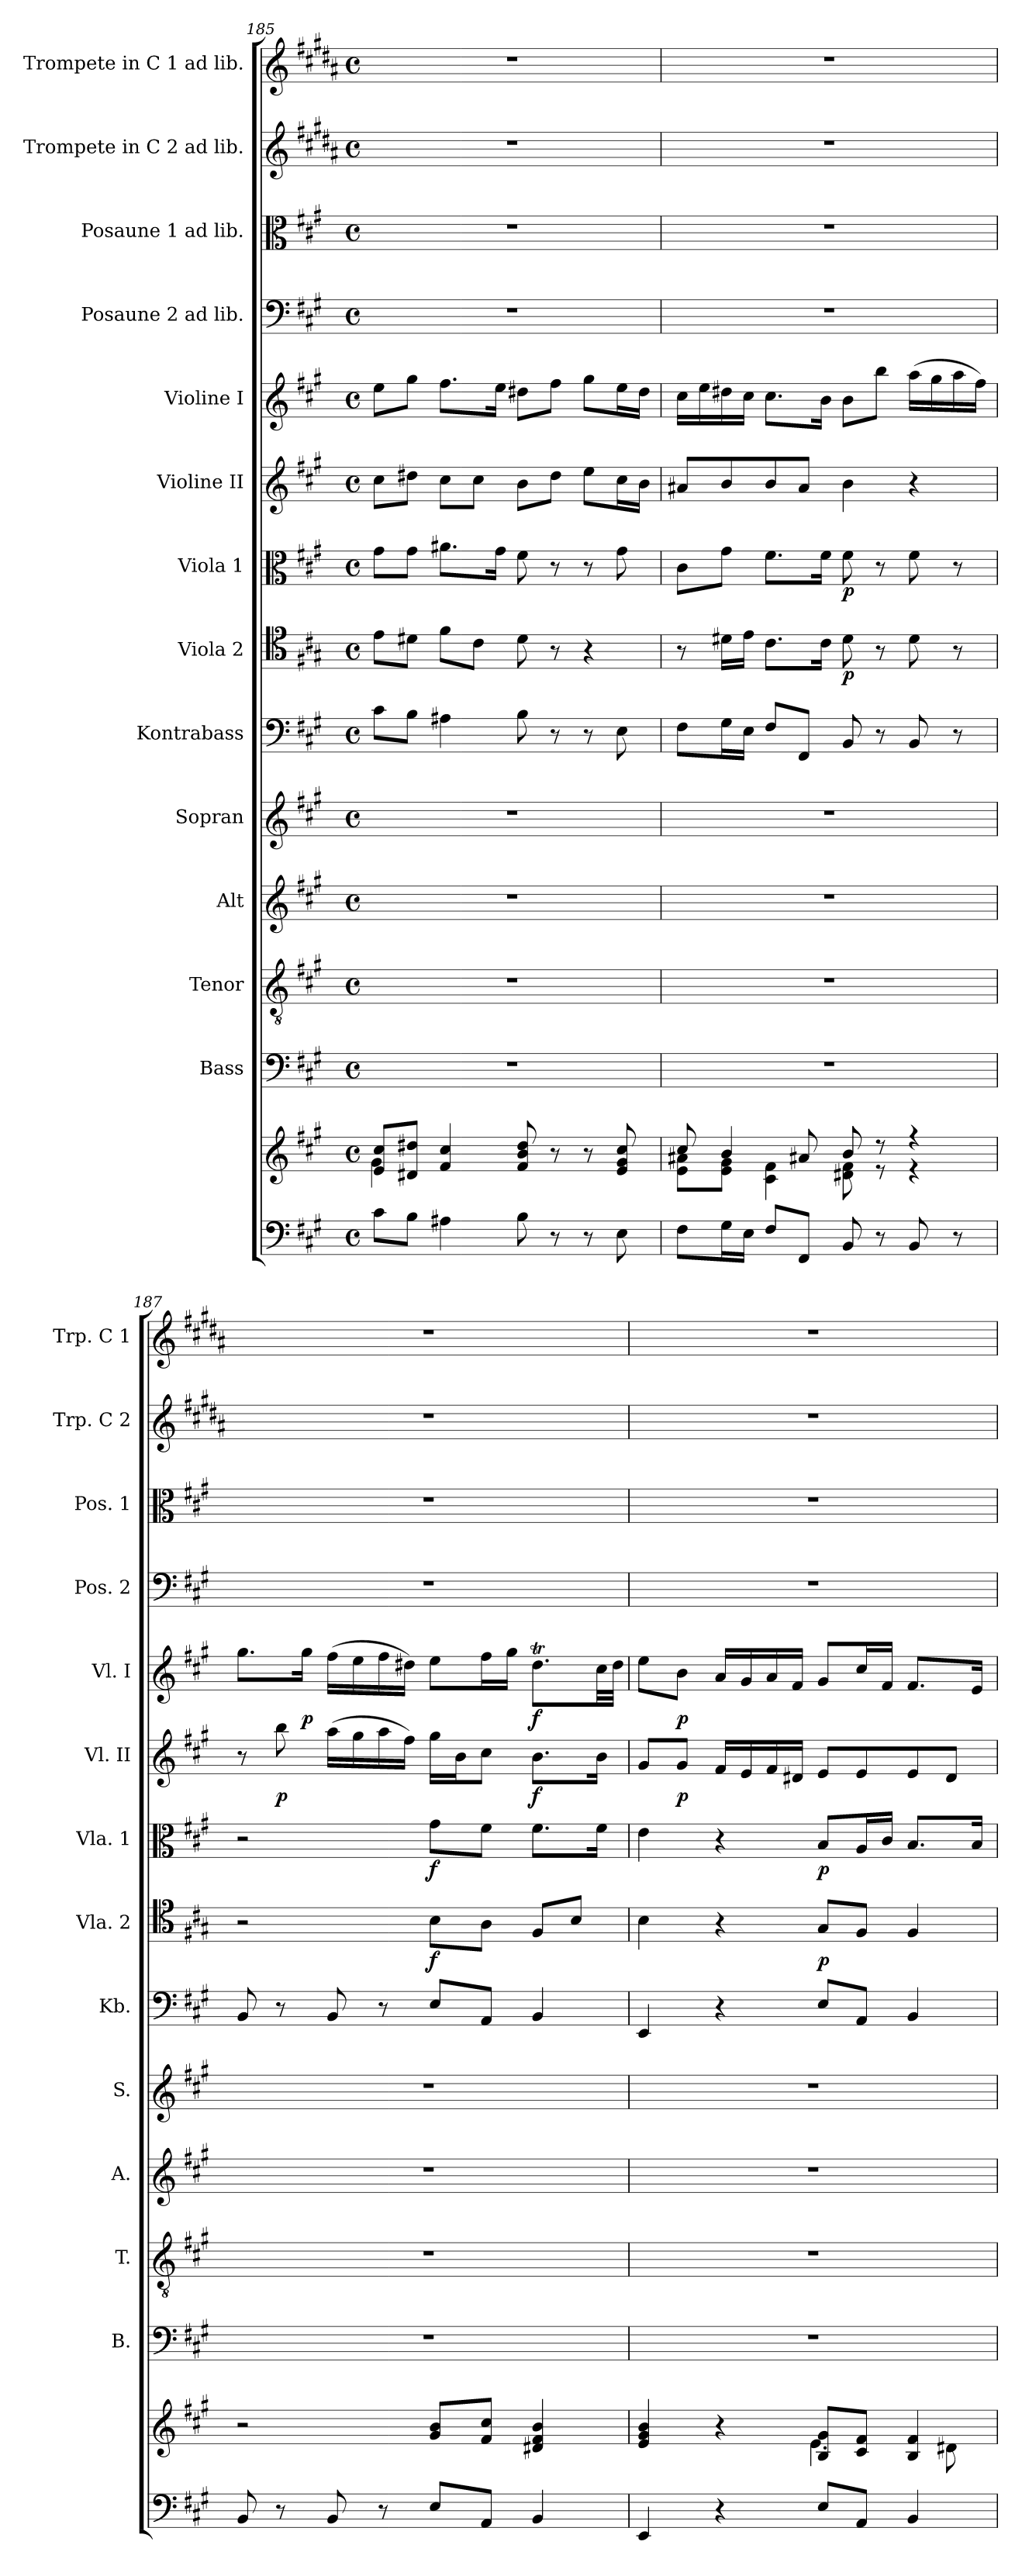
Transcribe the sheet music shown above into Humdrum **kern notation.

**kern	**kern	**kern	**kern	**kern	**kern	**kern	**kern	**dynam	**kern	**dynam	**kern	**dynam	**kern	**dynam	**kern	**kern	**kern	**kern
*part14	*part14	*part13	*part12	*part11	*part10	*part9	*part8	*part8	*part7	*part7	*part6	*part6	*part5	*part5	*part4	*part3	*part2	*part1
*staff15	*staff14	*staff13	*staff12	*staff11	*staff10	*staff9	*staff8	*staff8	*staff7	*staff7	*staff6	*staff6	*staff5	*staff5	*staff4	*staff3	*staff2	*staff1
*	*	*I"Bass	*I"Tenor	*I"Alt	*I"Sopran	*I"Kontrabass	*I"Viola 2	*	*I"Viola 1	*	*I"Violine II	*	*I"Violine I	*	*I"Posaune 2 ad lib.	*I"Posaune 1 ad lib.	*I"Trompete in C 2 ad lib.	*I"Trompete in C 1 ad lib.
*	*	*I'B.	*I'T.	*I'A.	*I'S.	*I'Kb.	*I'Vla. 2	*	*I'Vla. 1	*	*I'Vl. II	*	*I'Vl. I	*	*I'Pos. 2	*I'Pos. 1	*I'Trp. C 2	*I'Trp. C 1
*clefF4	*clefG2	*clefF4	*clefGv2	*clefG2	*clefG2	*clefF4	*clefC4	*	*clefC3	*	*clefG2	*	*clefG2	*	*clefF4	*clefC3	*clefG2	*clefG2
*	*	*	*	*	*	*ITrd7c12	*	*	*	*	*	*	*	*	*	*	*ITrd1c2	*ITrd1c2
*k[f#c#g#]	*k[f#c#g#]	*k[f#c#g#]	*k[f#c#g#]	*k[f#c#g#]	*k[f#c#g#]	*k[f#c#g#]	*k[f#c#g#]	*	*k[f#c#g#]	*	*k[f#c#g#]	*	*k[f#c#g#]	*	*k[f#c#g#]	*k[f#c#g#]	*k[f#c#g#]	*k[f#c#g#]
*A:	*A:	*A:	*A:	*A:	*A:	*A:	*A:	*	*A:	*	*A:	*	*A:	*	*A:	*A:	*A:	*A:
*M4/4	*M4/4	*M4/4	*M4/4	*M4/4	*M4/4	*M4/4	*M4/4	*	*M4/4	*	*M4/4	*	*M4/4	*	*M4/4	*M4/4	*M4/4	*M4/4
*met(c)	*met(c)	*met(c)	*met(c)	*met(c)	*met(c)	*met(c)	*met(c)	*	*met(c)	*	*met(c)	*	*met(c)	*	*met(c)	*met(c)	*met(c)	*met(c)
=185	=185	=185	=185	=185	=185	=185	=185	=185	=185	=185	=185	=185	=185	=185	=185	=185	=185	=185
*	*^	*	*	*	*	*	*	*	*	*	*	*	*	*	*	*	*	*
8c#\L	8e/ 8cc#/L	4g#\	1r	1r	1r	1r	8C#\L	8e\L	.	8g#\L	.	8cc#\L	.	8ee\L	.	1r	1r	1r	1r
8B\J	8d#X/ 8dd#X/J	.	.	.	.	.	8BB\J	8d#X\J	.	8g#\J	.	8dd#X\J	.	8gg#\J	.	.	.	.	.
4A#X\	4f#/ 4cc#/	2.ryy	.	.	.	.	4AA#X\	8f#\L	.	8.a#X\L	.	8cc#\L	.	8.ff#\L	.	.	.	.	.
.	.	.	.	.	.	.	.	8c#\J	.	.	.	8cc#\J	.	.	.	.	.	.	.
.	.	.	.	.	.	.	.	.	.	16g#\Jk	.	.	.	16ee\Jk	.	.	.	.	.
8B\	8f#/ 8b/ 8dd#/	.	.	.	.	.	8BB\	8d#\	.	8f#\	.	8b\L	.	8dd#X\L	.	.	.	.	.
8r	8r	.	.	.	.	.	8r	8r	.	8r	.	8dd#\J	.	8ff#\J	.	.	.	.	.
8r	8r	.	.	.	.	.	8r	4r	.	8r	.	8ee\L	.	8gg#\L	.	.	.	.	.
8E\	8e/ 8g#/ 8cc#/	.	.	.	.	.	8EE\	.	.	8g#\	.	16cc#\L	.	16ee\L	.	.	.	.	.
.	.	.	.	.	.	.	.	.	.	.	.	16b\JJ	.	16dd#\JJ	.	.	.	.	.
!!LO:PB:g=z
=186	=186	=186	=186	=186	=186	=186	=186	=186	=186	=186	=186	=186	=186	=186	=186	=186	=186	=186	=186
8F#\L	8cc#/	8e\ 8a#X\L	1r	1r	1r	1r	8FF#\L	8r	.	8c#\L	.	8a#X/L	.	16cc#\LL	.	1r	1r	1r	1r
.	.	.	.	.	.	.	.	.	.	.	.	.	.	16ee\	.	.	.	.	.
16G#\L	4b/	8e\ 8g#\J	.	.	.	.	16GG#\L	16d#X\LL	.	8g#\J	.	8b/	.	16dd#X\	.	.	.	.	.
16E\JJ	.	.	.	.	.	.	16EE\JJ	16e\JJ	.	.	.	.	.	16cc#\JJ	.	.	.	.	.
8F#/L	.	4c#\ 4f#\	.	.	.	.	8FF#/L	8.c#\L	.	8.f#\L	.	8b/	.	8.cc#\L	.	.	.	.	.
8FF#/J	8a#X/	.	.	.	.	.	8FFF#/J	.	.	.	.	8a#/J	.	.	.	.	.	.	.
.	.	.	.	.	.	.	.	16c#\Jk	.	16f#\Jk	.	.	.	16b\Jk	.	.	.	.	.
!	!	!	!	!	!	!	!	!	!LO:DY:b	!	!LO:DY:b	!	!	!	!	!	!	!	!
8BB/	8b/	8d#X\ 8f#\	.	.	.	.	8BBB/	8d#\	p	8f#\	p	4b\	.	8b\L	.	.	.	.	.
8r	8r	8r	.	.	.	.	8r	8r	.	8r	.	.	.	8bb\J	.	.	.	.	.
8BB/	4r	4r	.	.	.	.	8BBB/	8d#\	.	8f#\	.	4r	.	(>16aa\LL	.	.	.	.	.
.	.	.	.	.	.	.	.	.	.	.	.	.	.	16gg#\	.	.	.	.	.
8r	.	.	.	.	.	.	8r	8r	.	8r	.	.	.	16aa\	.	.	.	.	.
.	.	.	.	.	.	.	.	.	.	.	.	.	.	16ff#\JJ)	.	.	.	.	.
*	*v	*v	*	*	*	*	*	*	*	*	*	*	*	*	*	*	*	*	*
=187	=187	=187	=187	=187	=187	=187	=187	=187	=187	=187	=187	=187	=187	=187	=187	=187	=187	=187
8BB/	2r	1r	1r	1r	1r	8BBB/	2r	.	2r	.	8r	.	8.gg#\L	.	1r	1r	1r	1r
!	!	!	!	!	!	!	!	!	!	!	!	!LO:DY:b	!	!	!	!	!	!
8r	.	.	.	.	.	8r	.	.	.	.	8bb\	p	.	.	.	.	.	.
!	!	!	!	!	!	!	!	!	!	!	!	!	!	!LO:DY:b	!	!	!	!
.	.	.	.	.	.	.	.	.	.	.	.	.	16gg#\Jk	p	.	.	.	.
8BB/	.	.	.	.	.	8BBB/	.	.	.	.	(>16aa\LL	.	(>16ff#\LL	.	.	.	.	.
.	.	.	.	.	.	.	.	.	.	.	16gg#\	.	16ee\	.	.	.	.	.
8r	.	.	.	.	.	8r	.	.	.	.	16aa\	.	16ff#\	.	.	.	.	.
.	.	.	.	.	.	.	.	.	.	.	16ff#\JJ)	.	16dd#X\JJ)	.	.	.	.	.
!	!	!	!	!	!	!	!	!LO:DY:b	!	!LO:DY:b	!	!	!	!	!	!	!	!
8E/L	8g#/ 8b/L	.	.	.	.	8EE/L	8B\L	f	8g#\L	f	16gg#\LL	.	8ee\L	.	.	.	.	.
.	.	.	.	.	.	.	.	.	.	.	16b\J	.	.	.	.	.	.	.
8AA/J	8f#/ 8cc#/J	.	.	.	.	8AAA/J	8A\J	.	8f#\J	.	8cc#\J	.	16ff#\L	.	.	.	.	.
.	.	.	.	.	.	.	.	.	.	.	.	.	16gg#\JJ	.	.	.	.	.
!	!	!	!	!	!	!	!	!	!	!	!	!LO:DY:b	!	!LO:DY:b	!	!	!	!
4BB/	4d#X/ 4f#/ 4b/	.	.	.	.	4BBB/	8F#/L	.	8.f#\L	.	8.b\L	f	8.dd#t\L	f	.	.	.	.
.	.	.	.	.	.	.	8B/J	.	.	.	.	.	.	.	.	.	.	.
.	.	.	.	.	.	.	.	.	16f#\Jk	.	16b\Jk	.	32cc#\LL	.	.	.	.	.
.	.	.	.	.	.	.	.	.	.	.	.	.	32dd#\JJJ	.	.	.	.	.
=188	=188	=188	=188	=188	=188	=188	=188	=188	=188	=188	=188	=188	=188	=188	=188	=188	=188	=188
*	*^	*	*	*	*	*	*	*	*	*	*	*	*	*	*	*	*	*
4EE/	4e/ 4g#/ 4b/	2ryy	1r	1r	1r	1r	4EEE/	4B\	.	4e\	.	8g#/L	.	8ee\L	.	1r	1r	1r	1r
!	!	!	!	!	!	!	!	!	!	!	!	!	!LO:DY:b	!	!LO:DY:b	!	!	!	!
.	.	.	.	.	.	.	.	.	.	.	.	8g#/J	p	8b\J	p	.	.	.	.
4r	4r	.	.	.	.	.	4r	4r	.	4r	.	16f#/LL	.	16a/LL	.	.	.	.	.
.	.	.	.	.	.	.	.	.	.	.	.	16e/	.	16g#/	.	.	.	.	.
.	.	.	.	.	.	.	.	.	.	.	.	16f#/	.	16a/	.	.	.	.	.
.	.	.	.	.	.	.	.	.	.	.	.	16d#X/JJ	.	16f#/JJ	.	.	.	.	.
!	!	!	!	!	!	!	!	!	!LO:DY:b	!	!LO:DY:b	!	!	!	!	!	!	!	!
8E/L	8B/ 8g#/L	4.e\	.	.	.	.	8EE/L	8G#/L	p	8B/L	p	8e/L	.	8g#/L	.	.	.	.	.
8AA/J	8c#/ 8f#/J	.	.	.	.	.	8AAA/J	8F#/J	.	16A/L	.	8e/	.	16cc#/L	.	.	.	.	.
.	.	.	.	.	.	.	.	.	.	16c#/JJ	.	.	.	16f#/JJ	.	.	.	.	.
4BB/	4B/ 4f#/	.	.	.	.	.	4BBB/	4F#/	.	8.B/L	.	8e/	.	8.f#/L	.	.	.	.	.
.	.	8d#X\	.	.	.	.	.	.	.	.	.	8d#/J	.	.	.	.	.	.	.
.	.	.	.	.	.	.	.	.	.	16B/Jk	.	.	.	16e/Jk	.	.	.	.	.
*	*v	*v	*	*	*	*	*	*	*	*	*	*	*	*	*	*	*	*	*
=	=	=	=	=	=	=	=	=	=	=	=	=	=	=	=	=	=	=
*-	*-	*-	*-	*-	*-	*-	*-	*-	*-	*-	*-	*-	*-	*-	*-	*-	*-	*-
